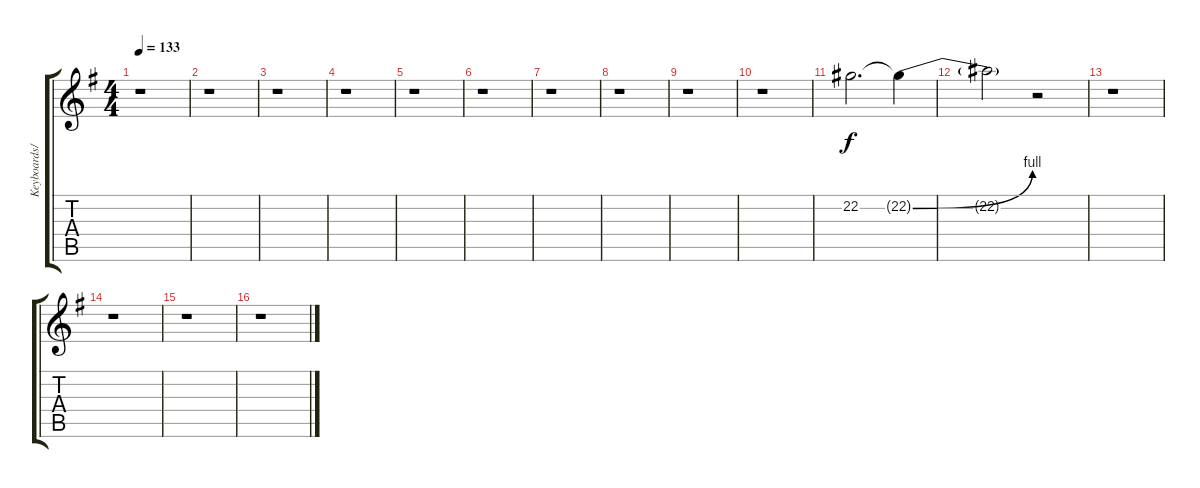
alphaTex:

\track ("Keyboards/Extra Guitar" "Keyboards/") {instrument synthstrings1}
\staff {score tabs}
\tuning (Eb4 Bb3 Gb3 Db3 Ab2 Db2) {hide}
\ts (4 4)
\tempo 133
\clef g2
\ks g
r.1{dy f} |
r.1 |
r.1 |
r.1 |
r.1 |
r.1 |
r.1 |
r.1 |
r.1 |
r.1 |
22.2.2{d instrument distortionguitar} 22.2{be (bend 0 0 60 4) t}.4 |
22.2{t}.2 r.2 |
r.1 |
r.1 |
r.1 |
r.1
